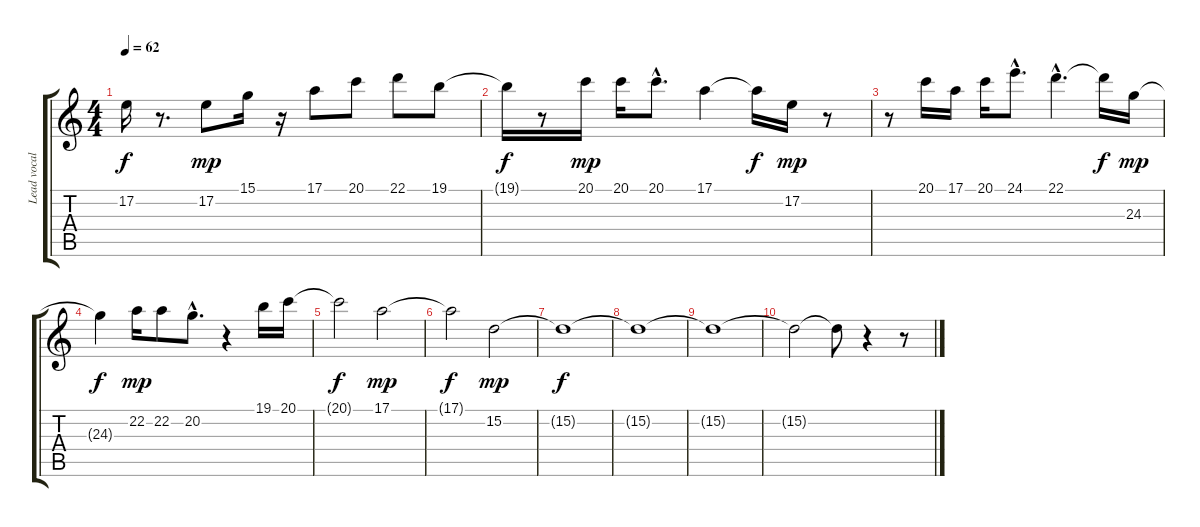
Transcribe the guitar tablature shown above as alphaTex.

\track ("Lead vocal | Cry" "Lead vocal") {instrument synthvoice}
\staff {score tabs}
\tuning (E4 B3 G3 D3 A2 E2) {hide}
\ts (4 4)
\tempo 62
\clef g2
\ks c
17.2{t}.16{dy f} r.8{d} 17.2.8{dy mp} 15.1.16 r.16 17.1.8 20.1.8 22.1.8 19.1.8 |
19.1{t}.16{dy f} r.8 20.1.16{dy mp} 20.1.16 20.1{hac}.8{d} 17.1.4 17.1{t}.16{dy f} 17.2.16{dy mp} r.8 |
r.8 20.1.16 17.1.16 20.1.16 24.1{hac}.8{d} 22.1{hac}.4{d} 22.1{t}.16{dy f} 24.3.16{dy mp} |
24.3{t}.4{dy f} 22.2.16{dy mp} 22.2.8 20.2{hac}.8{d} r.4 19.1.16 20.1.16 |
20.1{t}.2{dy f} 17.1.2{dy mp} |
17.1{t}.2{dy f} 15.2.2{dy mp} |
15.2{t}.1{dy f} |
15.2{t}.1 |
15.2{t}.1 |
15.2{t}.2 15.2{t}.8 r.4 r.8
